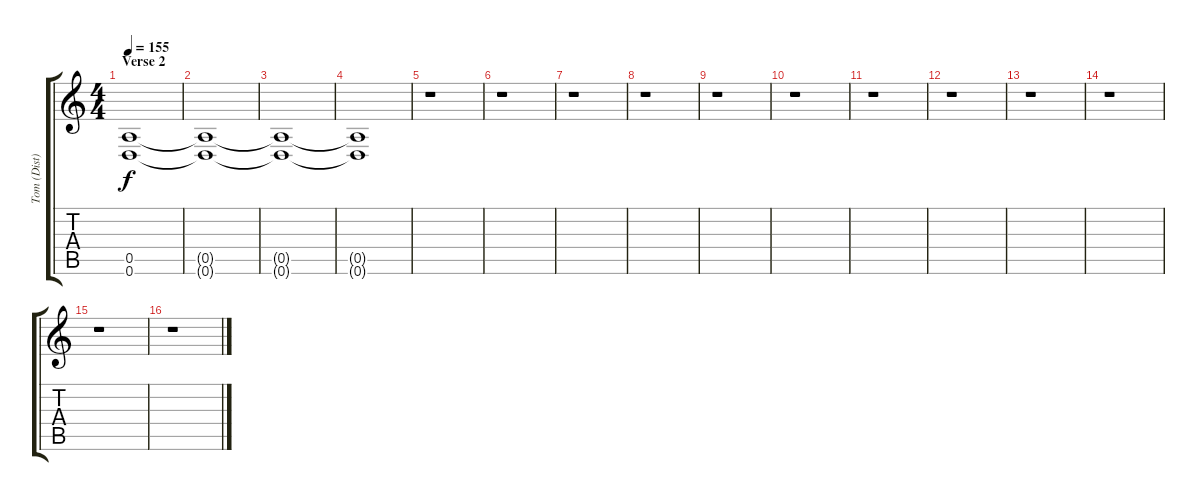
\track ("Tom (Dist)" "Tom (Dist)") {instrument overdrivenguitar}
\staff {score tabs}
\tuning (E4 B3 G3 D3 A2 D2) {hide}
\ts (4 4)
\section ("" "Verse 2")
\tempo 155
\clef g2
\ks c
(0.5{t} 0.6{t}).1{dy f} |
(0.5{t} 0.6{t}).1 |
(0.5{t} 0.6{t}).1 |
(0.5{t} 0.6{t}).1 |
r.1 |
r.1 |
r.1 |
r.1 |
r.1 |
r.1 |
r.1 |
r.1 |
r.1 |
r.1 |
r.1 |
r.1
